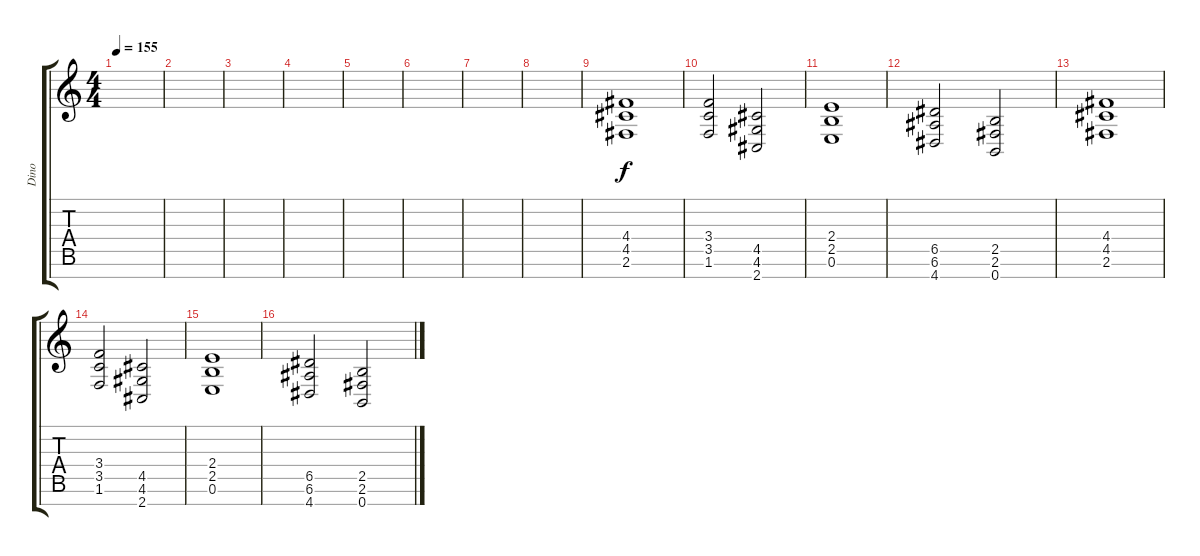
\track ("Dino" "Dino") {instrument distortionguitar}
\staff {score tabs}
\tuning (E4 B3 G3 D3 A2 E2 B1) {hide}
\ts (4 4)
\tempo 155
\clef g2
\ks c
|
|
|
|
|
|
|
|
(4.4 4.5 2.6).1 |
(3.4 3.5 1.6).2 (4.5 4.6 2.7).2 |
(2.4 2.5 0.6).1 |
(6.5 6.6 4.7).2 (2.5 2.6 0.7).2 |
(4.4 4.5 2.6).1 |
(3.4 3.5 1.6).2 (4.5 4.6 2.7).2 |
(2.4 2.5 0.6).1 |
(6.5 6.6 4.7).2 (2.5 2.6 0.7).2
